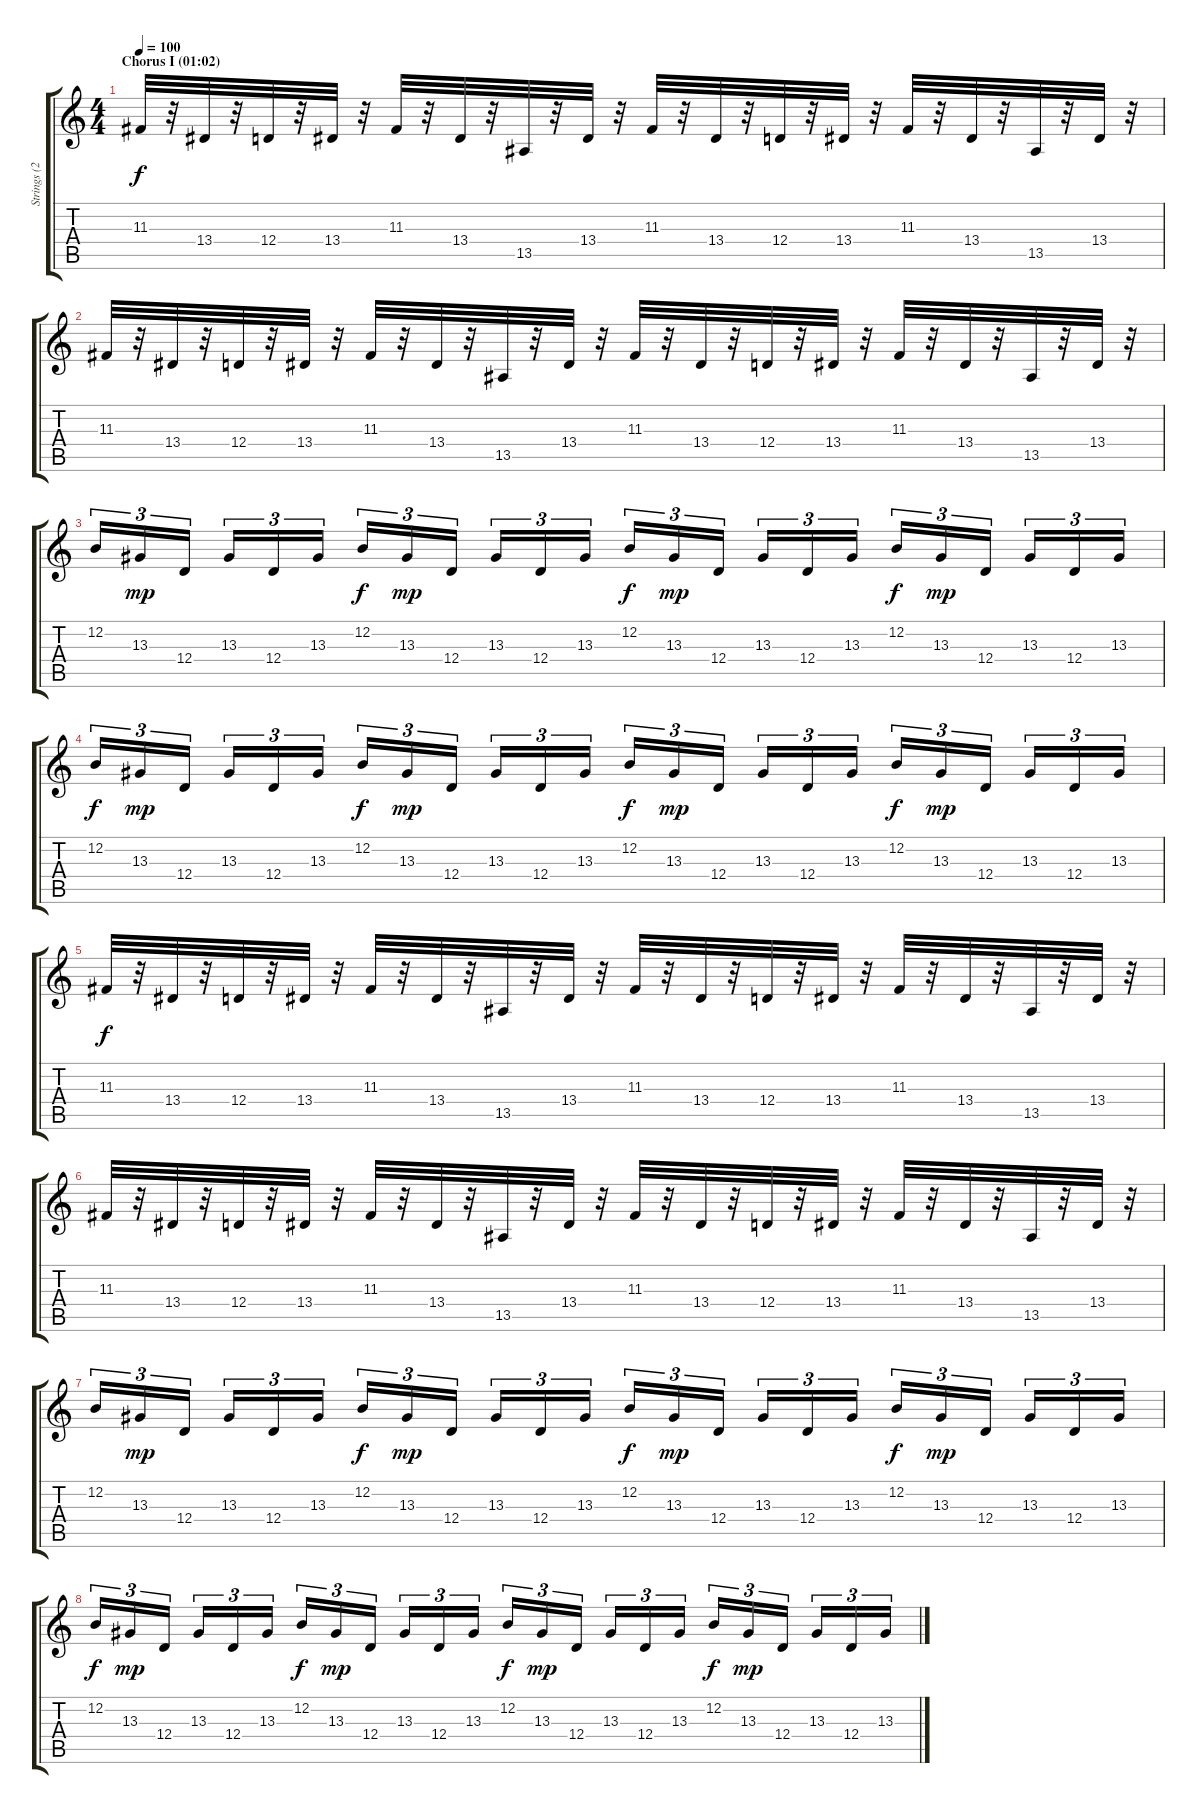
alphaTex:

\track ("Strings (2)" "Strings (2") {instrument tremolostrings}
\staff {score tabs}
\tuning (E4 B3 G3 D3 A2 E2) {hide}
\ts (4 4)
\section ("" "Chorus I (01:02)")
\tempo 100
\clef g2
\ks c
11.3.32{dy f} r.32 13.4.32 r.32 12.4.32 r.32 13.4.32 r.32 11.3.32 r.32 13.4.32 r.32 13.5.32 r.32 13.4.32 r.32 11.3.32 r.32 13.4.32 r.32 12.4.32 r.32 13.4.32 r.32 11.3.32 r.32 13.4.32 r.32 13.5.32 r.32 13.4.32 r.32 |
11.3.32 r.32 13.4.32 r.32 12.4.32 r.32 13.4.32 r.32 11.3.32 r.32 13.4.32 r.32 13.5.32 r.32 13.4.32 r.32 11.3.32 r.32 13.4.32 r.32 12.4.32 r.32 13.4.32 r.32 11.3.32 r.32 13.4.32 r.32 13.5.32 r.32 13.4.32 r.32 |
12.2.16{tu (3 2)} 13.3.16{tu (3 2) dy mp} 12.4.16{tu (3 2)} 13.3.16{tu (3 2)} 12.4.16{tu (3 2)} 13.3.16{tu (3 2)} 12.2.16{tu (3 2) dy f} 13.3.16{tu (3 2) dy mp} 12.4.16{tu (3 2)} 13.3.16{tu (3 2)} 12.4.16{tu (3 2)} 13.3.16{tu (3 2)} 12.2.16{tu (3 2) dy f} 13.3.16{tu (3 2) dy mp} 12.4.16{tu (3 2)} 13.3.16{tu (3 2)} 12.4.16{tu (3 2)} 13.3.16{tu (3 2)} 12.2.16{tu (3 2) dy f} 13.3.16{tu (3 2) dy mp} 12.4.16{tu (3 2)} 13.3.16{tu (3 2)} 12.4.16{tu (3 2)} 13.3.16{tu (3 2)} |
12.2.16{tu (3 2) dy f} 13.3.16{tu (3 2) dy mp} 12.4.16{tu (3 2)} 13.3.16{tu (3 2)} 12.4.16{tu (3 2)} 13.3.16{tu (3 2)} 12.2.16{tu (3 2) dy f} 13.3.16{tu (3 2) dy mp} 12.4.16{tu (3 2)} 13.3.16{tu (3 2)} 12.4.16{tu (3 2)} 13.3.16{tu (3 2)} 12.2.16{tu (3 2) dy f} 13.3.16{tu (3 2) dy mp} 12.4.16{tu (3 2)} 13.3.16{tu (3 2)} 12.4.16{tu (3 2)} 13.3.16{tu (3 2)} 12.2.16{tu (3 2) dy f} 13.3.16{tu (3 2) dy mp} 12.4.16{tu (3 2)} 13.3.16{tu (3 2)} 12.4.16{tu (3 2)} 13.3.16{tu (3 2)} |
11.3.32{dy f} r.32 13.4.32 r.32 12.4.32 r.32 13.4.32 r.32 11.3.32 r.32 13.4.32 r.32 13.5.32 r.32 13.4.32 r.32 11.3.32 r.32 13.4.32 r.32 12.4.32 r.32 13.4.32 r.32 11.3.32 r.32 13.4.32 r.32 13.5.32 r.32 13.4.32 r.32 |
11.3.32 r.32 13.4.32 r.32 12.4.32 r.32 13.4.32 r.32 11.3.32 r.32 13.4.32 r.32 13.5.32 r.32 13.4.32 r.32 11.3.32 r.32 13.4.32 r.32 12.4.32 r.32 13.4.32 r.32 11.3.32 r.32 13.4.32 r.32 13.5.32 r.32 13.4.32 r.32 |
12.2.16{tu (3 2)} 13.3.16{tu (3 2) dy mp} 12.4.16{tu (3 2)} 13.3.16{tu (3 2)} 12.4.16{tu (3 2)} 13.3.16{tu (3 2)} 12.2.16{tu (3 2) dy f} 13.3.16{tu (3 2) dy mp} 12.4.16{tu (3 2)} 13.3.16{tu (3 2)} 12.4.16{tu (3 2)} 13.3.16{tu (3 2)} 12.2.16{tu (3 2) dy f} 13.3.16{tu (3 2) dy mp} 12.4.16{tu (3 2)} 13.3.16{tu (3 2)} 12.4.16{tu (3 2)} 13.3.16{tu (3 2)} 12.2.16{tu (3 2) dy f} 13.3.16{tu (3 2) dy mp} 12.4.16{tu (3 2)} 13.3.16{tu (3 2)} 12.4.16{tu (3 2)} 13.3.16{tu (3 2)} |
12.2.16{tu (3 2) dy f} 13.3.16{tu (3 2) dy mp} 12.4.16{tu (3 2)} 13.3.16{tu (3 2)} 12.4.16{tu (3 2)} 13.3.16{tu (3 2)} 12.2.16{tu (3 2) dy f} 13.3.16{tu (3 2) dy mp} 12.4.16{tu (3 2)} 13.3.16{tu (3 2)} 12.4.16{tu (3 2)} 13.3.16{tu (3 2)} 12.2.16{tu (3 2) dy f} 13.3.16{tu (3 2) dy mp} 12.4.16{tu (3 2)} 13.3.16{tu (3 2)} 12.4.16{tu (3 2)} 13.3.16{tu (3 2)} 12.2.16{tu (3 2) dy f} 13.3.16{tu (3 2) dy mp} 12.4.16{tu (3 2)} 13.3.16{tu (3 2)} 12.4.16{tu (3 2)} 13.3.16{tu (3 2)}
